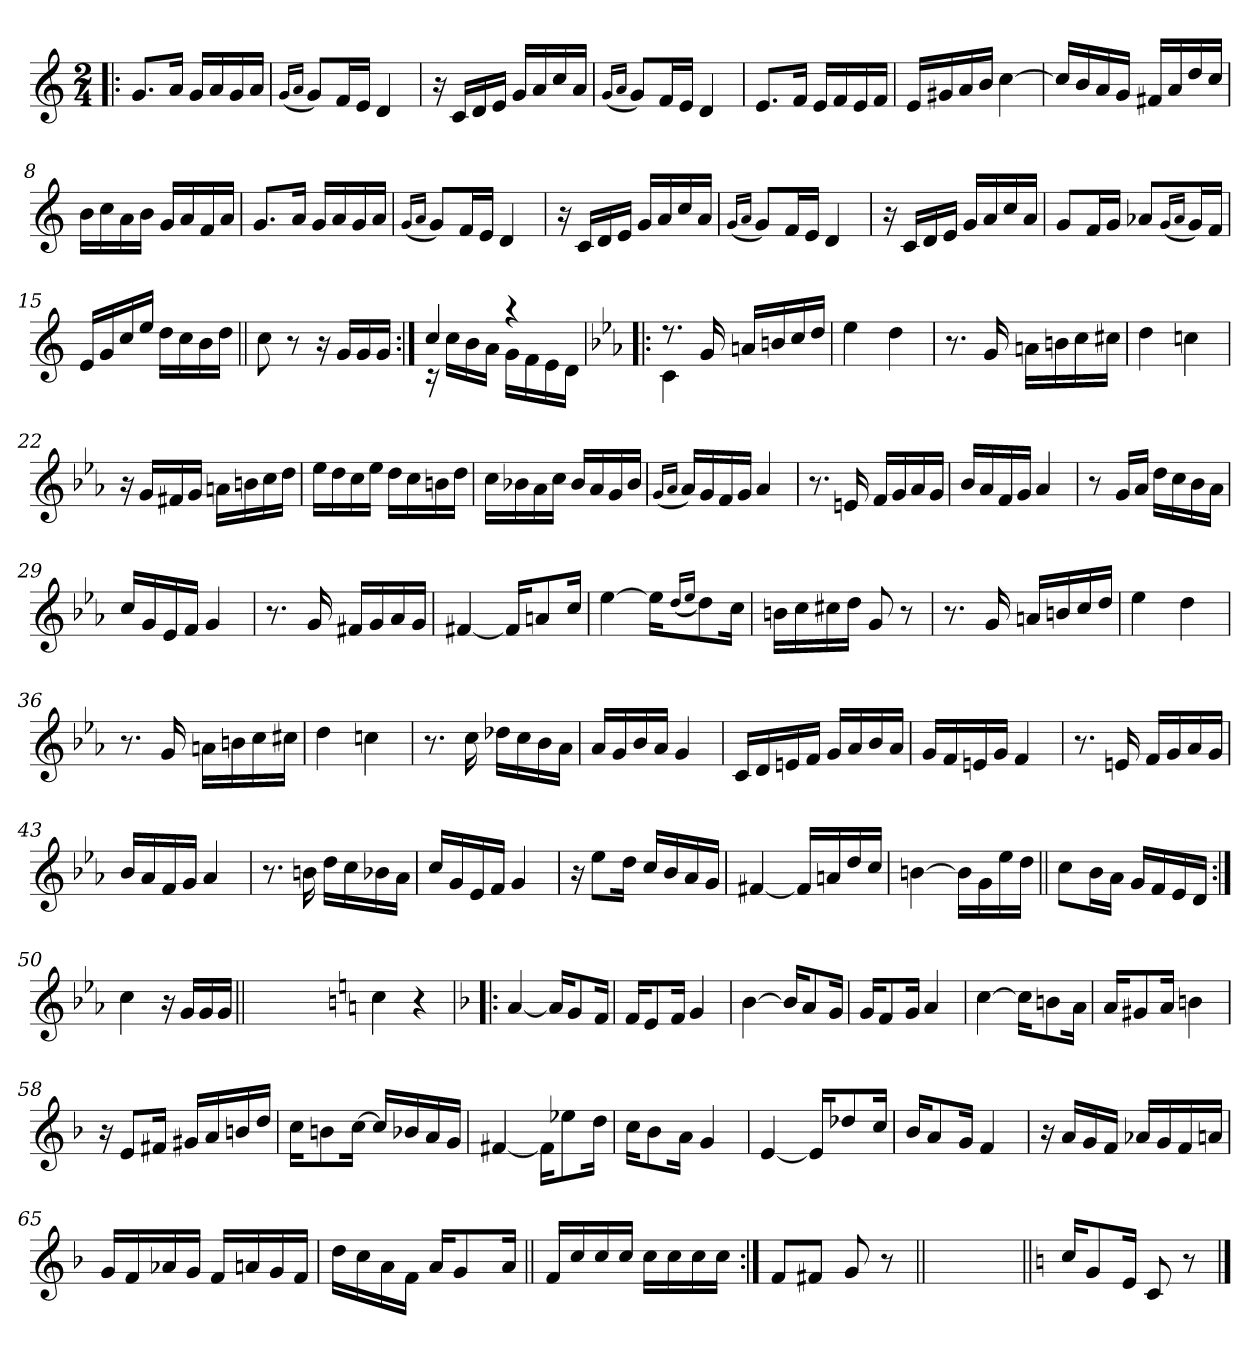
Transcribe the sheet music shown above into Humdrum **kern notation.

**kern
*part1
*staff1
*clefG2
*k[]
*C:
*M2/4
=1!|:
8.g/L
16a/Jk
16g/LL
16a/
16g/
16a/JJ
=2
(<16qg/LL
16qa/JJ
8g/L)
16f/L
16e/JJ
4d/
=3
16r
16c/LL
16d/
16e/JJ
16g/LL
16a/
16cc/
16a/JJ
=4
(<16qg/LL
16qa/JJ
8g/L)
16f/L
16e/JJ
4d/
!!LO:LB:g=z
=5
8.e/L
16f/Jk
16e/LL
16f/
16e/
16f/JJ
=6
16e/LL
16g#X/
16a/
16b/JJ
[>4cc\
=7
16cc/LL]
16b/
16a/
16g/JJ
16f#X/LL
16a/
16dd/
16cc/JJ
=8
16b\LL
16cc\
16a\
16b\JJ
16g/LL
16a/
16f/
16a/JJ
=9
8.g/L
16a/Jk
16g/LL
16a/
16g/
16a/JJ
!!LO:LB:g=z
=10
(<16qg/LL
16qa/JJ
8g/L)
16f/L
16e/JJ
4d/
=11
16r
16c/LL
16d/
16e/JJ
16g/LL
16a/
16cc/
16a/JJ
=12
(<16qg/LL
16qa/JJ
8g/L)
16f/L
16e/JJ
4d/
=13
16r
16c/LL
16d/
16e/JJ
16g/LL
16a/
16cc/
16a/JJ
!!LO:LB:g=z
=14
8g/L
16f/L
16g/JJ
8a-X/L
(<16qg/LL
16qa-/JJ
16g/L)
16f/JJ
=15
16e/LL
16g/
16cc/
16ee/JJ
16dd\LL
16cc\
16b\
16dd\JJ
=16||
8cc\
8r
16r
16g/LL
16g/
16g/JJ
=17:|!
*^
4cc/	16rc
.	16cc\LL
.	16b\
.	16a\JJ
4raa	16g\LL
.	16f\
.	16e\
.	16d\JJ
!!LO:LB:g=z	!!
=18!|:	=18!|:
*k[b-e-a-]	*
*E-:	*
8.r	4c\
16g/	.
16an/LL	4ryy
16bn/	.
16cc/	.
16dd/JJ	.
*v	*v
=19
4ee-\
4dd\
=20
8.r
16g/
16an\LL
16bn\
16cc\
16cc#X\JJ
=21
4dd\
4ccn\
=22
16r
16g/LL
16f#X/
16g/JJ
16an\LL
16bn\
16cc\
16dd\JJ
!!LO:LB:g=z
=23
16ee-\LL
16dd\
16cc\
16ee-\JJ
16dd\LL
16cc\
16bn\
16dd\JJ
=24
16cc\LL
16b-X\
16a-\
16cc\JJ
16b-/LL
16a-/
16g/
16b-/JJ
=25
(<16qg/LL
16qa-/JJ
16a-/LL)
16g/
16f/
16g/JJ
4a-/
=26
8.r
16en/
16f/LL
16g/
16a-/
16g/JJ
!!LO:LB:g=z
=27
16b-/LL
16a-/
16f/
16g/JJ
4a-/
=28
8r
16g/LL
16a-/JJ
16dd\LL
16cc\
16b-\
16a-\JJ
=29
16cc/LL
16g/
16e-/
16f/JJ
4g/
=30
8.r
16g/
16f#X/LL
16g/
16a-/
16g/JJ
!!LO:LB:g=z
=31
[4f#X/
16f#/KL]
8an/
16cc/Jk
=32
[4ee-\
16ee-\KL]
(<16qdd/LL
16qee-/JJ
8dd\)
16cc\Jk
=33
16bn\LL
16cc\
16cc#X\
16dd\JJ
8g/
8r
=34
8.r
16g/
16an/LL
16bn/
16cc/
16dd/JJ
!!LO:LB:g=z
=35
4ee-\
4dd\
=36
8.r
16g/
16an\LL
16bn\
16cc\
16cc#X\JJ
=37
4dd\
4ccn\
=38
8.r
16cc\
16dd-X\LL
16cc\
16b-\
16a-\JJ
=39
16a-/LL
16g/
16b-/
16a-/JJ
4g/
!!LO:PB:g=z
=40
16c/LL
16d/
16en/
16f/JJ
16g/LL
16a-/
16b-/
16a-/JJ
=41
16g/LL
16f/
16en/
16g/JJ
4f/
=42
8.r
16en/
16f/LL
16g/
16a-/
16g/JJ
=43
16b-/LL
16a-/
16f/
16g/JJ
4a-/
!!LO:LB:g=z
=44
8.r
16bn\
16dd\LL
16cc\
16b-X\
16a-\JJ
=45
16cc/LL
16g/
16e-/
16f/JJ
4g/
=46
16r
8ee-\L
16dd\Jk
16cc/LL
16b-/
16a-/
16g/JJ
=47
[>4f#X/
16f#/LL]
16an/
16dd/
16cc/JJ
!!LO:LB:g=z
=48
[>4bn\
16b\LL]
16g\
16ee-\
16dd\JJ
=49||
8cc\L
16b-\L
16a-\JJ
16g/LL
16f/
16e-/
16d/JJ
=50:|!
4cc\
16r
16g/LL
16g/
16g/JJ
=50X1||
*stria0
2ryy
!!LO:LB:g=z
=51-
*stria5
*k[]
*C:
4cc\
4r
=52!|:
*k[b-]
*F:
[>4a/
16a/KL]
8g/
16f/Jk
=53
16f/KL
8e/
16f/Jk
4g/
=54
[4b-\
16b-/KL]
8a/
16g/Jk
=55
16g/KL
8f/
16g/Jk
4a/
!!LO:LB:g=z
=56
[>4cc\
16cc\KL]
8bn\
16a\Jk
=57
16a/KL
8g#X/
16a/Jk
4bn\
=58
16r
8e/L
16f#X/Jk
16g#X/LL
16a/
16bn/
16dd/JJ
=59
16cc\KL
8bn\
[16cc\Jk
16cc/LL]
16b-X/
16a/
16g/JJ
!!LO:LB:g=z
=60
[>4f#X/
16f#\KL]
8ee-X\
16dd\Jk
=61
16cc\KL
8b-\
16a\Jk
4g/
=62
[4e/
16e/KL]
8dd-X/
16cc/Jk
=63
16b-/KL
8a/
16g/Jk
4f/
!!LO:LB:g=z
=64
16r
16a/LL
16g/
16f/JJ
16a-X/LL
16g/
16f/
16an/JJ
=65
16g/LL
16f/
16a-X/
16g/JJ
16f/LL
16an/
16g/
16f/JJ
=66
*^
16dd\LL	4ryy
16cc\	.
16a\	.
16f\JJ	.
16a/KL	8ryy
8g/	.
.	8ryy
16a/Jk	.
*v	*v
=67||
16f/LL
16cc/
16cc/
16cc/JJ
16cc\LL
16cc\
16cc\
16cc\JJ
!!LO:LB:g=z
=68:|!
8f/L
8f#X/J
8g/
8r
=69||
*stria0
2ryy
=70||
*stria5
*k[]
*C:
16cc/KL
8g/
16e/Jk
8c/
8r
==
*-
